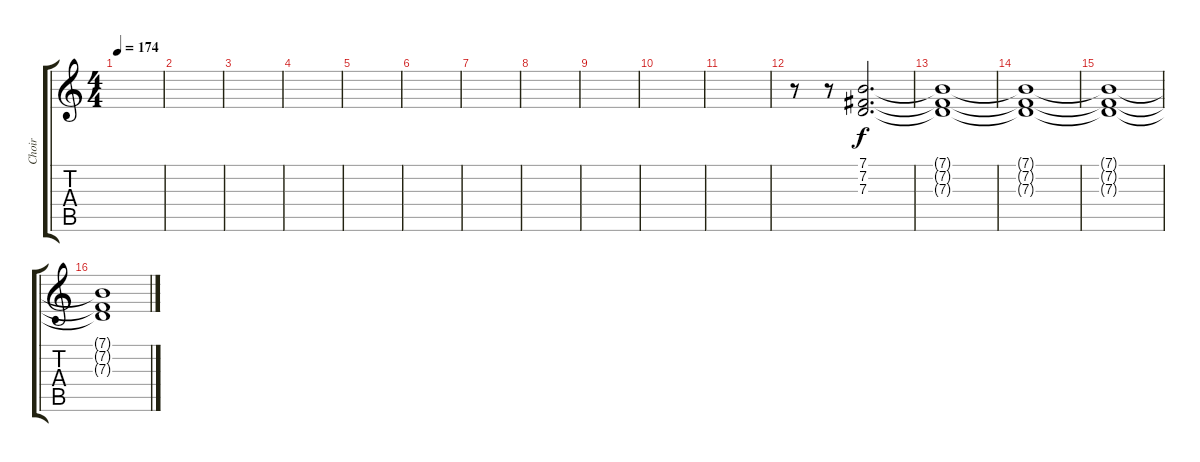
\track ("Choir" "Choir") {instrument choiraahs}
\staff {score tabs}
\tuning (E4 B3 G3 D3 A2 E2) {hide}
\ts (4 4)
\tempo 174
\clef g2
\ks c
|
|
|
|
|
|
|
|
|
|
|
r.8 r.8 (7.1 7.2 7.3).2{d volume 8} |
(7.1{t} 7.2{t} 7.3{t}).1 |
(7.1{t} 7.2{t} 7.3{t}).1 |
(7.1{t} 7.2{t} 7.3{t}).1 |
(7.1{t} 7.2{t} 7.3{t}).1{volume 2}
